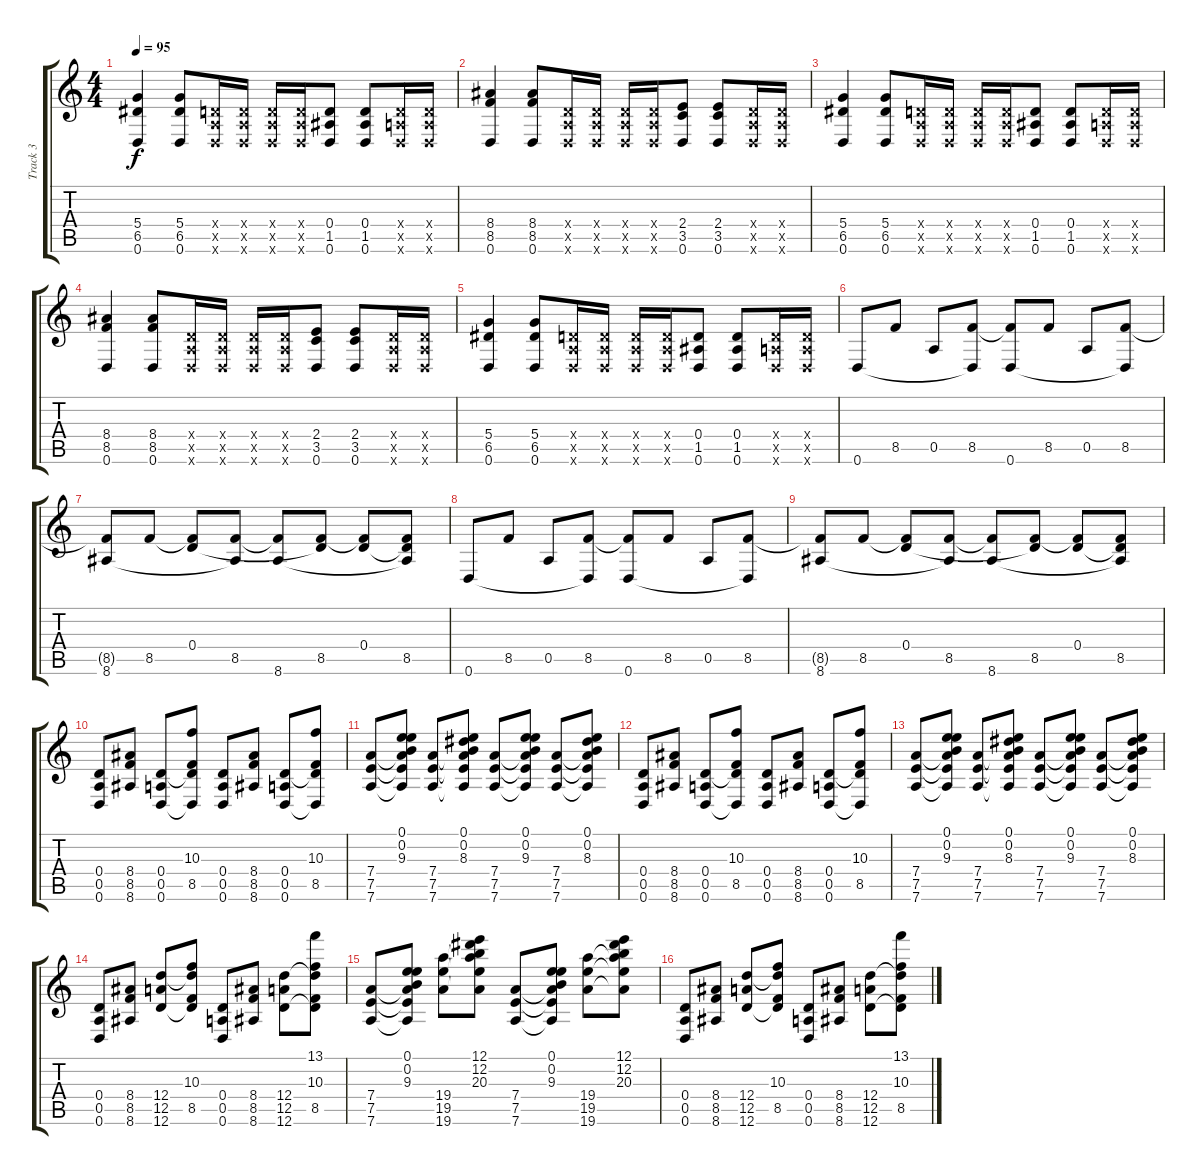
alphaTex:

\track ("Track 3" "Track 3") {instrument acousticguitarsteel}
\staff {score tabs}
\tuning (E4 B3 G3 D3 A2 D2) {hide}
\ts (4 4)
\tempo 95
\clef g2
\ks c
(5.4 6.5 0.6).4{dy f} (5.4 6.5 0.6).8 (0.4{x} 0.5{x} 0.6{x}).16 (0.4{x} 0.5{x} 0.6{x}).16 (0.4{x} 0.5{x} 0.6{x}).16 (0.4{x} 0.5{x} 0.6{x}).16 (0.4 1.5 0.6).8 (0.4 1.5 0.6).8 (0.4{x} 0.5{x} 0.6{x}).16 (0.4{x} 0.5{x} 0.6{x}).16 |
(8.4 8.5 0.6).4 (8.4 8.5 0.6).8 (0.4{x} 0.5{x} 0.6{x}).16 (0.4{x} 0.5{x} 0.6{x}).16 (0.4{x} 0.5{x} 0.6{x}).16 (0.4{x} 0.5{x} 0.6{x}).16 (2.4 3.5 0.6).8 (2.4 3.5 0.6).8 (0.4{x} 0.5{x} 0.6{x}).16 (0.4{x} 0.5{x} 0.6{x}).16 |
(5.4 6.5 0.6).4 (5.4 6.5 0.6).8 (0.4{x} 0.5{x} 0.6{x}).16 (0.4{x} 0.5{x} 0.6{x}).16 (0.4{x} 0.5{x} 0.6{x}).16 (0.4{x} 0.5{x} 0.6{x}).16 (0.4 1.5 0.6).8 (0.4 1.5 0.6).8 (0.4{x} 0.5{x} 0.6{x}).16 (0.4{x} 0.5{x} 0.6{x}).16 |
(8.4 8.5 0.6).4 (8.4 8.5 0.6).8 (0.4{x} 0.5{x} 0.6{x}).16 (0.4{x} 0.5{x} 0.6{x}).16 (0.4{x} 0.5{x} 0.6{x}).16 (0.4{x} 0.5{x} 0.6{x}).16 (2.4 3.5 0.6).8 (2.4 3.5 0.6).8 (0.4{x} 0.5{x} 0.6{x}).16 (0.4{x} 0.5{x} 0.6{x}).16 |
(5.4 6.5 0.6).4 (5.4 6.5 0.6).8 (0.4{x} 0.5{x} 0.6{x}).16 (0.4{x} 0.5{x} 0.6{x}).16 (0.4{x} 0.5{x} 0.6{x}).16 (0.4{x} 0.5{x} 0.6{x}).16 (0.4 1.5 0.6).8 (0.4 1.5 0.6).8 (0.4{x} 0.5{x} 0.6{x}).16 (0.4{x} 0.5{x} 0.6{x}).16 |
0.6.8{volume 16} 8.5.8 0.5.8 (8.5 0.6{t}).8 (8.5{t} 0.6).8 8.5.8 0.5.8 (8.5 0.6{t}).8 |
(8.5{t} 8.6).8 8.5.8 (0.4 8.5{t}).8 (8.5 8.6{t}).8 (8.5{t} 8.6).8 (0.4{t} 8.5).8 (0.4 8.5{t}).8 (0.4{t} 8.5 8.6{t}).8 |
0.6.8 8.5.8 0.5.8 (8.5 0.6{t}).8 (8.5{t} 0.6).8 8.5.8 0.5.8 (8.5 0.6{t}).8 |
(8.5{t} 8.6).8 8.5.8 (0.4 8.5{t}).8 (8.5 8.6{t}).8 (8.5{t} 8.6).8 (0.4{t} 8.5).8 (0.4 8.5{t}).8 (0.4{t} 8.5 8.6{t}).8 |
(0.4 0.5 0.6).8{volume 12} (8.4 8.5 8.6).8 (0.4 0.5 0.6).8 (10.3 0.4{t} 8.5 0.6{t}).8 (0.4 0.5 0.6).8 (8.4 8.5 8.6).8 (0.4 0.5 0.6).8 (10.3 0.4{t} 8.5 0.6{t}).8 |
(7.4 7.5 7.6).8 (0.1 0.2 9.3 7.4{t} 7.5{t} 7.6{t}).8 (7.4 7.5 7.6).8 (0.1 0.2 8.3 7.4{t} 7.5{t} 7.6{t}).8 (7.4 7.5 7.6).8 (0.1 0.2 9.3 7.4{t} 7.5{t} 7.6{t}).8 (7.4 7.5 7.6).8 (0.1 0.2 8.3 7.4{t} 7.5{t} 7.6{t}).8 |
(0.4 0.5 0.6).8 (8.4 8.5 8.6).8 (0.4 0.5 0.6).8 (10.3 0.4{t} 8.5 0.6{t}).8 (0.4 0.5 0.6).8 (8.4 8.5 8.6).8 (0.4 0.5 0.6).8 (10.3 0.4{t} 8.5 0.6{t}).8 |
(7.4 7.5 7.6).8 (0.1 0.2 9.3 7.4{t} 7.5{t} 7.6{t}).8 (7.4 7.5 7.6).8 (0.1 0.2 8.3 7.4{t} 7.5{t} 7.6{t}).8 (7.4 7.5 7.6).8 (0.1 0.2 9.3 7.4{t} 7.5{t} 7.6{t}).8 (7.4 7.5 7.6).8 (0.1 0.2 8.3 7.4{t} 7.5{t} 7.6{t}).8 |
(0.4 0.5 0.6).8 (8.4 8.5 8.6).8 (12.4 12.5 12.6).8 (10.3 12.4{t} 8.5 12.6{t}).8 (0.4 0.5 0.6).8 (8.4 8.5 8.6).8 (12.4 12.5 12.6).8 (13.1 10.3 12.4{t} 8.5 12.6{t}).8 |
(7.4 7.5 7.6).8 (0.1 0.2 9.3 7.4{t} 7.5{t} 7.6{t}).8 (19.4 19.5 19.6).8 (12.1 12.2 20.3 19.4{t} 19.5{t} 19.6{t}).8 (7.4 7.5 7.6).8 (0.1 0.2 9.3 7.4{t} 7.5{t} 7.6{t}).8 (19.4 19.5 19.6).8 (12.1 12.2 20.3 19.4{t} 19.5{t} 19.6{t}).8 |
(0.4 0.5 0.6).8 (8.4 8.5 8.6).8 (12.4 12.5 12.6).8 (10.3 12.4{t} 8.5 12.6{t}).8 (0.4 0.5 0.6).8 (8.4 8.5 8.6).8 (12.4 12.5 12.6).8 (13.1 10.3 12.4{t} 8.5 12.6{t}).8
